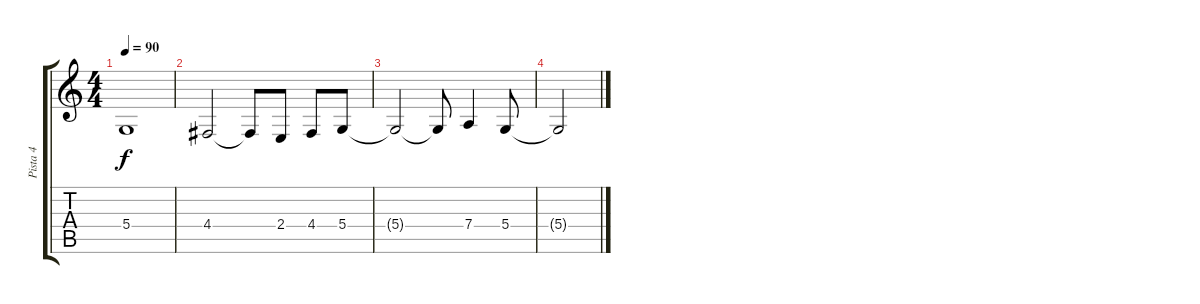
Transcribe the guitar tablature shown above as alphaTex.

\track ("Pista 4" "Pista 4") {instrument voiceoohs}
\staff {score tabs}
\tuning (E4 B3 G3 D3 A2 E2) {hide}
\ts (4 4)
\tempo 90
\clef g2
\ks c
5.4.1{dy f} |
4.4.2 4.4{t}.8 2.4.8 4.4.8 5.4.8 |
5.4{t}.2 5.4{t}.8 7.4.4 5.4.8 |
5.4{t}.2
